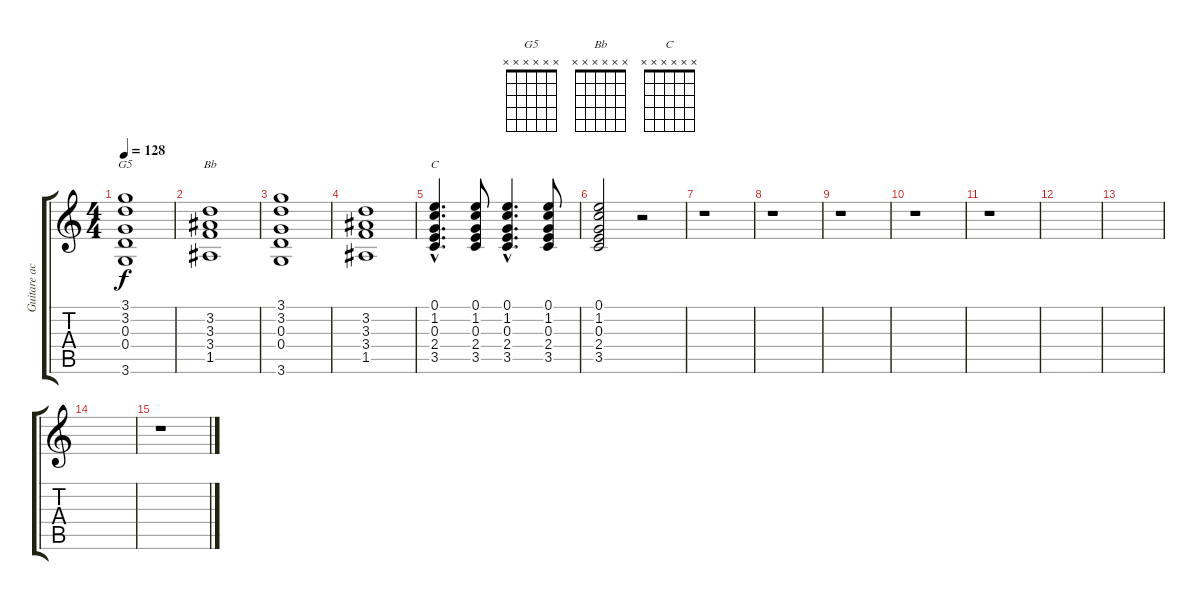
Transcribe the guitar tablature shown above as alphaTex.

\track ("Guitare accoustique" "Guitare ac") {instrument acousticguitarsteel}
\staff {score tabs}
\tuning (E4 B3 G3 D3 A2 E2) {hide}
\chord ("G5" x x x x x x) {firstfret 0}
\chord ("Bb" x x x x x x) {firstfret 0}
\chord ("C" x x x x x x) {firstfret 0}
\ts (4 4)
\tempo 128
\clef g2
\ks c
(3.1 3.2 0.3 0.4 3.6).1{ch "G5" dy f} |
(3.2 3.3 3.4 1.5).1{ch "Bb"} |
(3.1 3.2 0.3 0.4 3.6).1 |
(3.2 3.3 3.4 1.5).1 |
(0.1{hac} 1.2{hac} 0.3{hac} 2.4{hac} 3.5{hac}).4{d ch "C"} (0.1 1.2 0.3 2.4 3.5).8 (0.1{hac} 1.2{hac} 0.3{hac} 2.4{hac} 3.5{hac}).4{d} (0.1 1.2 0.3 2.4 3.5).8 |
(0.1 1.2 0.3 2.4 3.5).2 r.2 |
r.1 |
r.1 |
r.1 |
r.1 |
r.1 |
|
|
|
r.1
